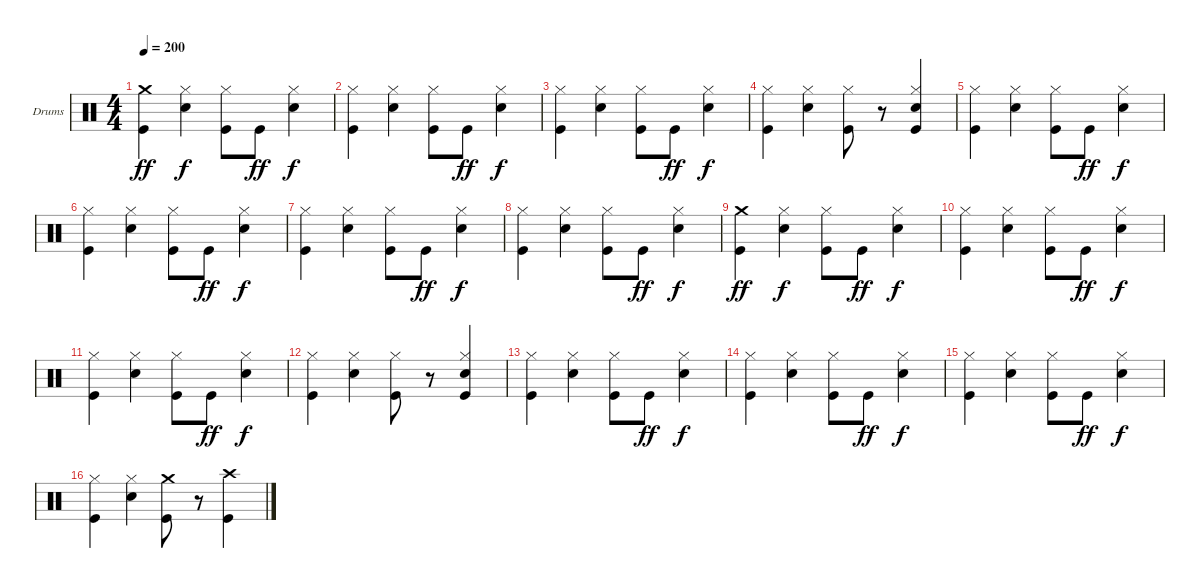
\bracketExtendMode groupsimilarinstruments
\firstSystemTrackNameOrientation horizontal
\otherSystemsTrackNameOrientation horizontal
\track ("Drumkit" "Drums") {instrument percussion}
\staff {score}
\articulation defaults
\ts (4 4)
\tempo 200
\clef neutral
\ks c
("Crash medium (hit)" "Kick (hit)").4{dy ff} ("Hi-Hat (closed)" "Snare (hit) 2").4{dy f} ("Hi-Hat (closed)" "Kick (hit)").8 "Kick (hit)".8{dy ff} ("Hi-Hat (closed)" "Snare (hit) 2").4{dy f} |
("Hi-Hat (closed)" "Kick (hit)").4 ("Hi-Hat (closed)" "Snare (hit) 2").4 ("Hi-Hat (closed)" "Kick (hit)").8 "Kick (hit)".8{dy ff} ("Hi-Hat (closed)" "Snare (hit) 2").4{dy f} |
("Hi-Hat (closed)" "Kick (hit)").4 ("Hi-Hat (closed)" "Snare (hit) 2").4 ("Hi-Hat (closed)" "Kick (hit)").8 "Kick (hit)".8{dy ff} ("Hi-Hat (closed)" "Snare (hit) 2").4{dy f} |
("Hi-Hat (closed)" "Kick (hit)").4 ("Hi-Hat (closed)" "Snare (hit) 2").4 ("Hi-Hat (closed)" "Kick (hit)").8 r.8 ("Hi-Hat (closed)" "Snare (hit) 2" "Kick (hit)").4 |
("Hi-Hat (closed)" "Kick (hit)").4 ("Hi-Hat (closed)" "Snare (hit) 2").4 ("Hi-Hat (closed)" "Kick (hit)").8 "Kick (hit)".8{dy ff} ("Hi-Hat (closed)" "Snare (hit) 2").4{dy f} |
("Hi-Hat (closed)" "Kick (hit)").4 ("Hi-Hat (closed)" "Snare (hit) 2").4 ("Hi-Hat (closed)" "Kick (hit)").8 "Kick (hit)".8{dy ff} ("Hi-Hat (closed)" "Snare (hit) 2").4{dy f} |
("Hi-Hat (closed)" "Kick (hit)").4 ("Hi-Hat (closed)" "Snare (hit) 2").4 ("Hi-Hat (closed)" "Kick (hit)").8 "Kick (hit)".8{dy ff} ("Hi-Hat (closed)" "Snare (hit) 2").4{dy f} |
("Hi-Hat (closed)" "Kick (hit)").4 ("Hi-Hat (closed)" "Snare (hit) 2").4 ("Hi-Hat (closed)" "Kick (hit)").8 "Kick (hit)".8{dy ff} ("Hi-Hat (closed)" "Snare (hit) 2").4{dy f} |
("Crash medium (hit)" "Kick (hit)").4{dy ff} ("Hi-Hat (closed)" "Snare (hit) 2").4{dy f} ("Hi-Hat (closed)" "Kick (hit)").8 "Kick (hit)".8{dy ff} ("Hi-Hat (closed)" "Snare (hit) 2").4{dy f} |
("Hi-Hat (closed)" "Kick (hit)").4 ("Hi-Hat (closed)" "Snare (hit) 2").4 ("Hi-Hat (closed)" "Kick (hit)").8 "Kick (hit)".8{dy ff} ("Hi-Hat (closed)" "Snare (hit) 2").4{dy f} |
("Hi-Hat (closed)" "Kick (hit)").4 ("Hi-Hat (closed)" "Snare (hit) 2").4 ("Hi-Hat (closed)" "Kick (hit)").8 "Kick (hit)".8{dy ff} ("Hi-Hat (closed)" "Snare (hit) 2").4{dy f} |
("Hi-Hat (closed)" "Kick (hit)").4 ("Hi-Hat (closed)" "Snare (hit) 2").4 ("Hi-Hat (closed)" "Kick (hit)").8 r.8 ("Hi-Hat (closed)" "Snare (hit) 2" "Kick (hit)").4 |
("Hi-Hat (closed)" "Kick (hit)").4 ("Hi-Hat (closed)" "Snare (hit) 2").4 ("Hi-Hat (closed)" "Kick (hit)").8 "Kick (hit)".8{dy ff} ("Hi-Hat (closed)" "Snare (hit) 2").4{dy f} |
("Hi-Hat (closed)" "Kick (hit)").4 ("Hi-Hat (closed)" "Snare (hit) 2").4 ("Hi-Hat (closed)" "Kick (hit)").8 "Kick (hit)".8{dy ff} ("Hi-Hat (closed)" "Snare (hit) 2").4{dy f} |
("Hi-Hat (closed)" "Kick (hit)").4 ("Hi-Hat (closed)" "Snare (hit) 2").4 ("Hi-Hat (closed)" "Kick (hit)").8 "Kick (hit)".8{dy ff} ("Hi-Hat (closed)" "Snare (hit) 2").4{dy f} |
("Hi-Hat (closed)" "Kick (hit)").4 ("Hi-Hat (closed)" "Snare (hit) 2").4 ("Crash medium (hit)" "Kick (hit)").8 r.8 ("Crash high (hit)" "Kick (hit)").4
